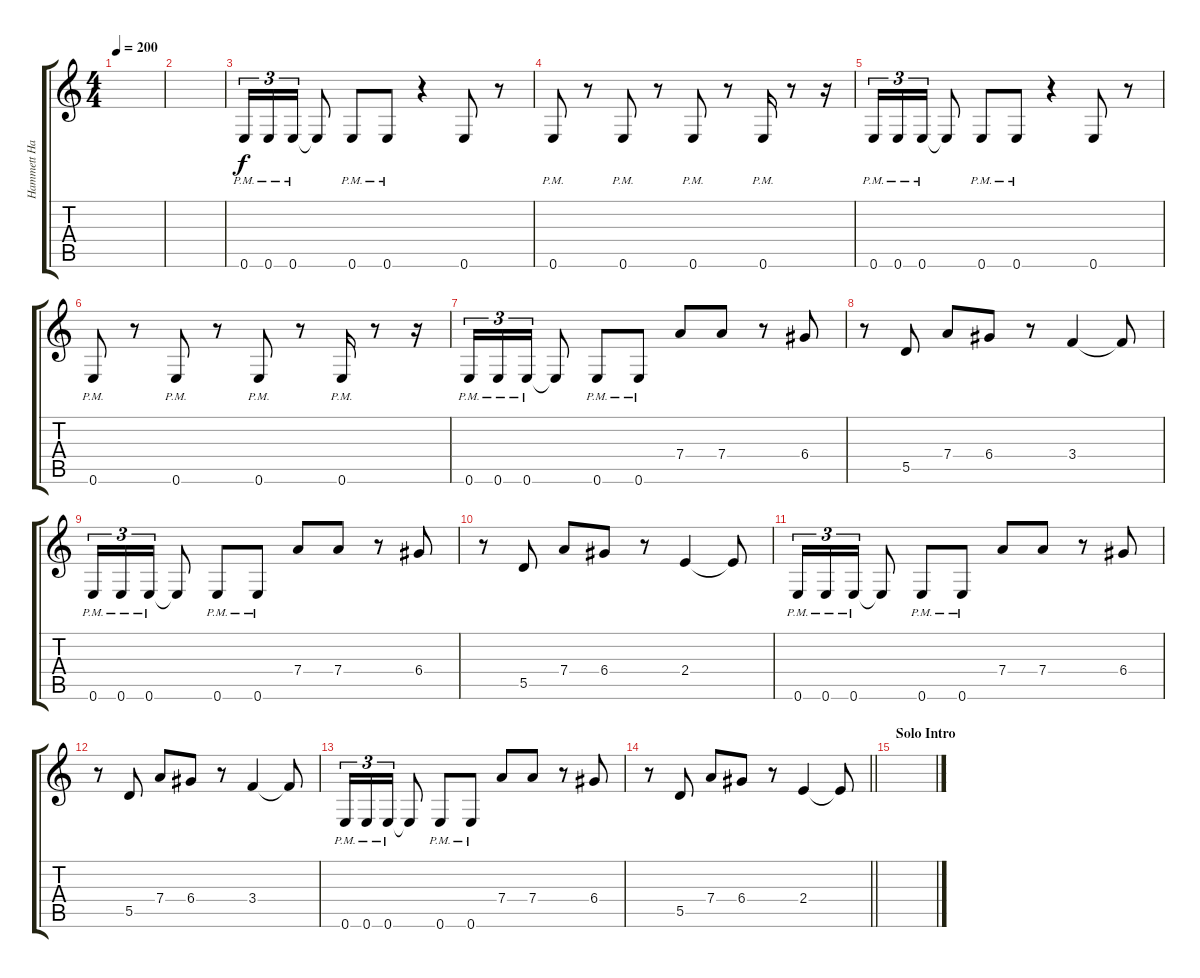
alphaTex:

\track ("Hammett Harmonisation/Extra" "Hammett Ha") {instrument distortionguitar}
\staff {score tabs}
\tuning (E4 B3 G3 D3 A2 E2) {hide}
\ts (4 4)
\tempo 200
\clef g2
\ks c
|
|
0.6{pm}.16{tu (3 2)} 0.6{pm}.16{tu (3 2)} 0.6{pm}.16{tu (3 2)} 0.6{t}.8 0.6{pm}.8 0.6{pm}.8 r.4 0.6.8 r.8 |
0.6{pm}.8 r.8 0.6{pm}.8 r.8 0.6{pm}.8 r.8 0.6{pm}.16 r.8 r.16 |
0.6{pm}.16{tu (3 2)} 0.6{pm}.16{tu (3 2)} 0.6{pm}.16{tu (3 2)} 0.6{t}.8 0.6{pm}.8 0.6{pm}.8 r.4 0.6.8 r.8 |
0.6{pm}.8 r.8 0.6{pm}.8 r.8 0.6{pm}.8 r.8 0.6{pm}.16 r.8 r.16 |
0.6{pm}.16{tu (3 2)} 0.6{pm}.16{tu (3 2)} 0.6{pm}.16{tu (3 2)} 0.6{t}.8 0.6{pm}.8 0.6{pm}.8 7.4.8 7.4.8 r.8 6.4.8 |
r.8 5.5.8 7.4.8 6.4.8 r.8 3.4.4 3.4{t}.8 |
0.6{pm}.16{tu (3 2)} 0.6{pm}.16{tu (3 2)} 0.6{pm}.16{tu (3 2)} 0.6{t}.8 0.6{pm}.8 0.6{pm}.8 7.4.8 7.4.8 r.8 6.4.8 |
r.8 5.5.8 7.4.8 6.4.8 r.8 2.4.4 2.4{t}.8 |
0.6{pm}.16{tu (3 2)} 0.6{pm}.16{tu (3 2)} 0.6{pm}.16{tu (3 2)} 0.6{t}.8 0.6{pm}.8 0.6{pm}.8 7.4.8 7.4.8 r.8 6.4.8 |
r.8 5.5.8 7.4.8 6.4.8 r.8 3.4.4 3.4{t}.8 |
0.6{pm}.16{tu (3 2)} 0.6{pm}.16{tu (3 2)} 0.6{pm}.16{tu (3 2)} 0.6{t}.8 0.6{pm}.8 0.6{pm}.8 7.4.8 7.4.8 r.8 6.4.8 |
\barLineRight lightlight
r.8 5.5.8 7.4.8 6.4.8 r.8 2.4.4 2.4{t}.8 |
\section ("" "Solo Intro")
